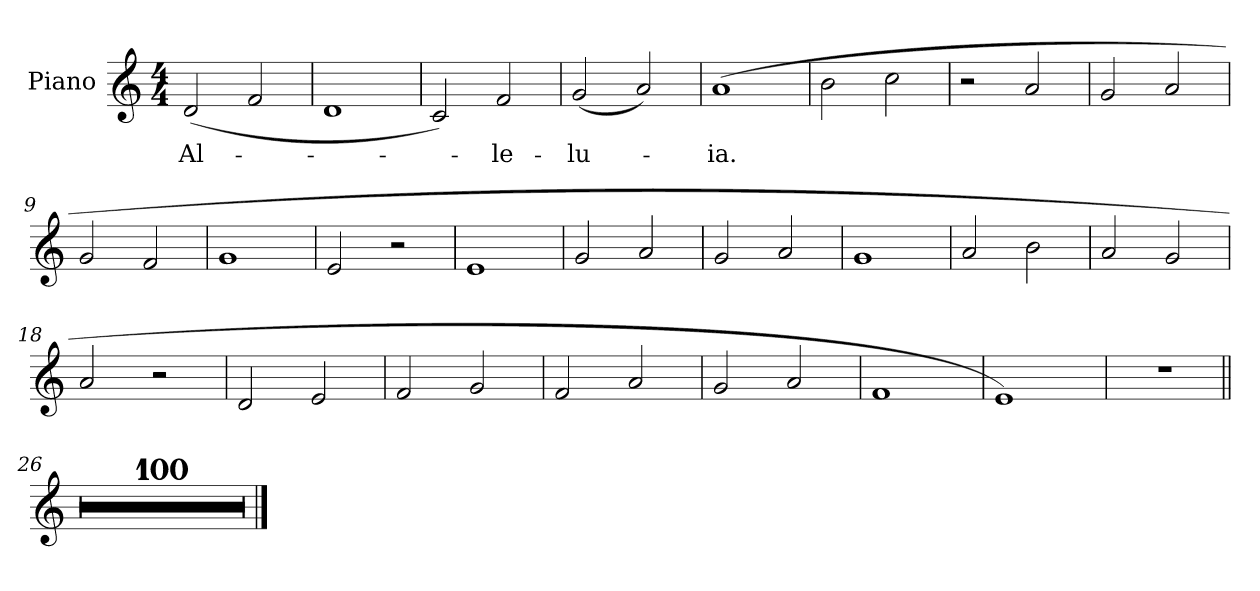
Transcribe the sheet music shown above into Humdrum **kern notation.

**kern	**text
*part1	*part1
*staff1	*staff1
*I"Piano	*
*I'Pno.	*
*clefG2	*
*k[]	*
*M4/4	*
=1	=1
(>2d/	Al-
2f/	.
=2	=2
1d	.
=3	=3
2c/)	.
2f/	-le-
=4	=4
(>2g/	-lu-
2a/)	.
=5	=5
(>1a	-ia.
=6	=6
2b\	.
2cc\	.
=7	=7
2r	.
2a/	.
=8	=8
2g/	.
2a/	.
=9	=9
2g/	.
2f/	.
=10	=10
1g	.
!!LO:LB:g=z
=11	=11
2e/	.
2r	.
=12	=12
1e	.
=13	=13
2g/	.
2a/	.
=14	=14
2g/	.
2a/	.
=15	=15
1g	.
=16	=16
2a/	.
2b\	.
=17	=17
2a/	.
2g/	.
=18	=18
2a/	.
2r	.
=19	=19
2d/	.
2e/	.
=20	=20
2f/	.
2g/	.
=21	=21
2f/	.
2a/	.
!!LO:LB:g=z
=22	=22
2g/	.
2a/	.
=23	=23
1f	.
=24	=24
1e)	.
=25	=25
1r	.
=26||	=26||
1r	.
=27	=27
1r	.
=28	=28
1r	.
=29	=29
1r	.
=30	=30
1r	.
=31	=31
1r	.
=32	=32
1r	.
=33	=33
1r	.
!!LO:LB:g=z
=34	=34
1r	.
=35	=35
1r	.
=36	=36
1r	.
=37	=37
1r	.
=38	=38
1r	.
=39	=39
1r	.
=40	=40
1r	.
=41	=41
1r	.
=42	=42
1r	.
=43	=43
1r	.
=44	=44
1r	.
=45	=45
1r	.
!!LO:LB:g=z
=46	=46
1r	.
=47	=47
1r	.
=48	=48
1r	.
=49	=49
1r	.
=50	=50
1r	.
=51	=51
1r	.
=52	=52
1r	.
=53	=53
1r	.
=54	=54
1r	.
=55	=55
1r	.
=56	=56
1r	.
=57	=57
1r	.
!!LO:LB:g=z
=58	=58
1r	.
=59	=59
1r	.
=60	=60
1r	.
=61	=61
1r	.
=62	=62
1r	.
=63	=63
1r	.
=64	=64
1r	.
=65	=65
1r	.
=66	=66
1r	.
=67	=67
1r	.
=68	=68
1r	.
=69	=69
1r	.
!!LO:LB:g=z
=70	=70
1r	.
=71	=71
1r	.
=72	=72
1r	.
=73	=73
1r	.
=74	=74
1r	.
=75	=75
1r	.
=76	=76
1r	.
=77	=77
1r	.
=78	=78
1r	.
=79	=79
1r	.
=80	=80
1r	.
=81	=81
1r	.
!!LO:LB:g=z
=82	=82
1r	.
=83	=83
1r	.
=84	=84
1r	.
=85	=85
1r	.
=86	=86
1r	.
=87	=87
1r	.
=88	=88
1r	.
=89	=89
1r	.
=90	=90
1r	.
=91	=91
1r	.
=92	=92
1r	.
=93	=93
1r	.
!!LO:LB:g=z
=94	=94
1r	.
=95	=95
1r	.
=96	=96
1r	.
=97	=97
1r	.
=98	=98
1r	.
=99	=99
1r	.
=100	=100
1r	.
=101	=101
1r	.
=102	=102
1r	.
=103	=103
1r	.
=104	=104
1r	.
=105	=105
1r	.
!!LO:PB:g=z
=106	=106
1r	.
=107	=107
1r	.
=108	=108
1r	.
=109	=109
1r	.
=110	=110
1r	.
=111	=111
1r	.
=112	=112
1r	.
=113	=113
1r	.
=114	=114
1r	.
=115	=115
1r	.
=116	=116
1r	.
=117	=117
1r	.
!!LO:LB:g=z
=118	=118
1r	.
=119	=119
1r	.
=120	=120
1r	.
=121	=121
1r	.
=122	=122
1r	.
=123	=123
1r	.
=124	=124
1r	.
=125	=125
1r	.
==	==
*-	*-
